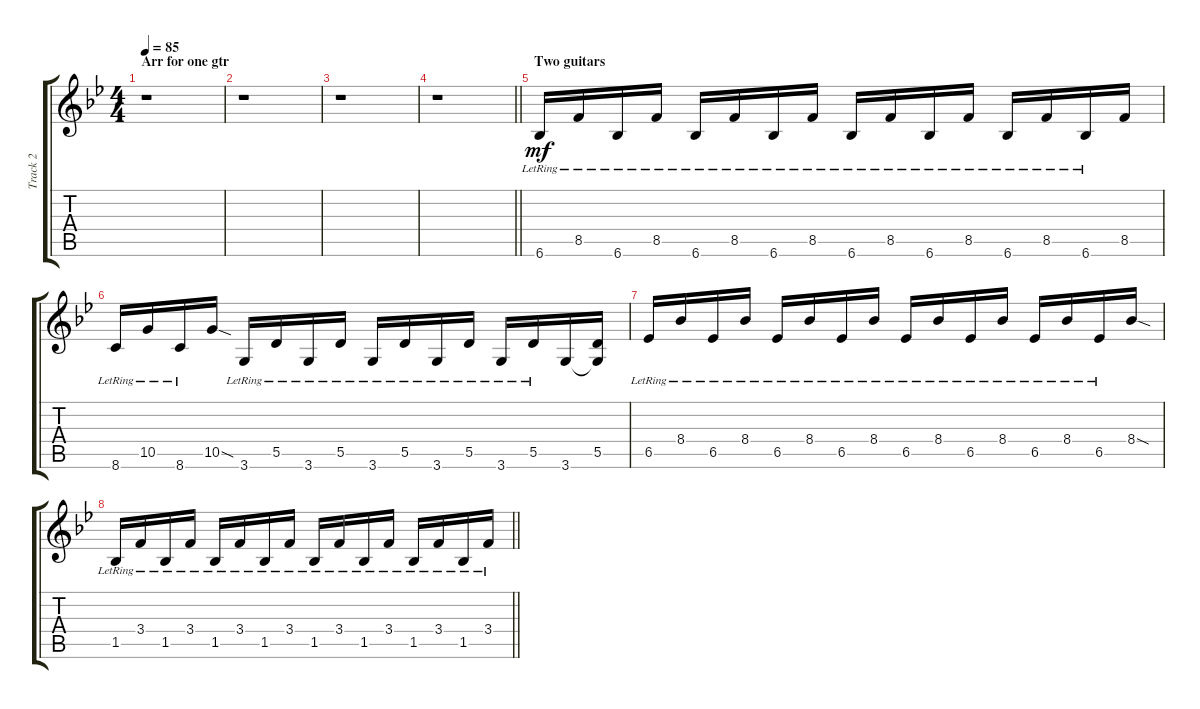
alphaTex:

\track ("Track 2" "Track 2") {instrument acousticguitarsteel}
\staff {score tabs}
\tuning (E4 B3 G3 D3 A2 E2) {hide}
\ts (4 4)
\section ("" "Arr for one gtr")
\tempo 85
\clef g2
\ks bb
r.1{dy mf instrument acousticguitarsteel} |
r.1 |
r.1 |
\barLineRight lightlight
r.1 |
\section ("" "Two guitars")
6.6{lr}.16 8.5{lr}.16 6.6{lr}.16 8.5{lr}.16 6.6{lr}.16 8.5{lr}.16 6.6{lr}.16 8.5{lr}.16 6.6{lr}.16 8.5{lr}.16 6.6{lr}.16 8.5{lr}.16 6.6{lr}.16 8.5{lr}.16 6.6{lr}.16 8.5.16 |
8.6{lr}.16 10.5{lr}.16 8.6{lr}.16 10.5{sod}.16 3.6{lr}.16 5.5{lr}.16 3.6{lr}.16 5.5{lr}.16 3.6{lr}.16 5.5{lr}.16 3.6{lr}.16 5.5{lr}.16 3.6{lr}.16 5.5{lr}.16 3.6.16 (5.5 3.6{t}).16 |
6.5{lr}.16 8.4{lr}.16 6.5{lr}.16 8.4{lr}.16 6.5{lr}.16 8.4{lr}.16 6.5{lr}.16 8.4{lr}.16 6.5{lr}.16 8.4{lr}.16 6.5{lr}.16 8.4{lr}.16 6.5{lr}.16 8.4{lr}.16 6.5{lr}.16 8.4{sod}.16 |
\barLineRight lightlight
1.5{lr}.16 3.4{lr}.16 1.5{lr}.16 3.4{lr}.16 1.5{lr}.16 3.4{lr}.16 1.5{lr}.16 3.4{lr}.16 1.5{lr}.16 3.4{lr}.16 1.5{lr}.16 3.4{lr}.16 1.5{lr}.16 3.4{lr}.16 1.5{lr}.16 3.4{lr}.16
